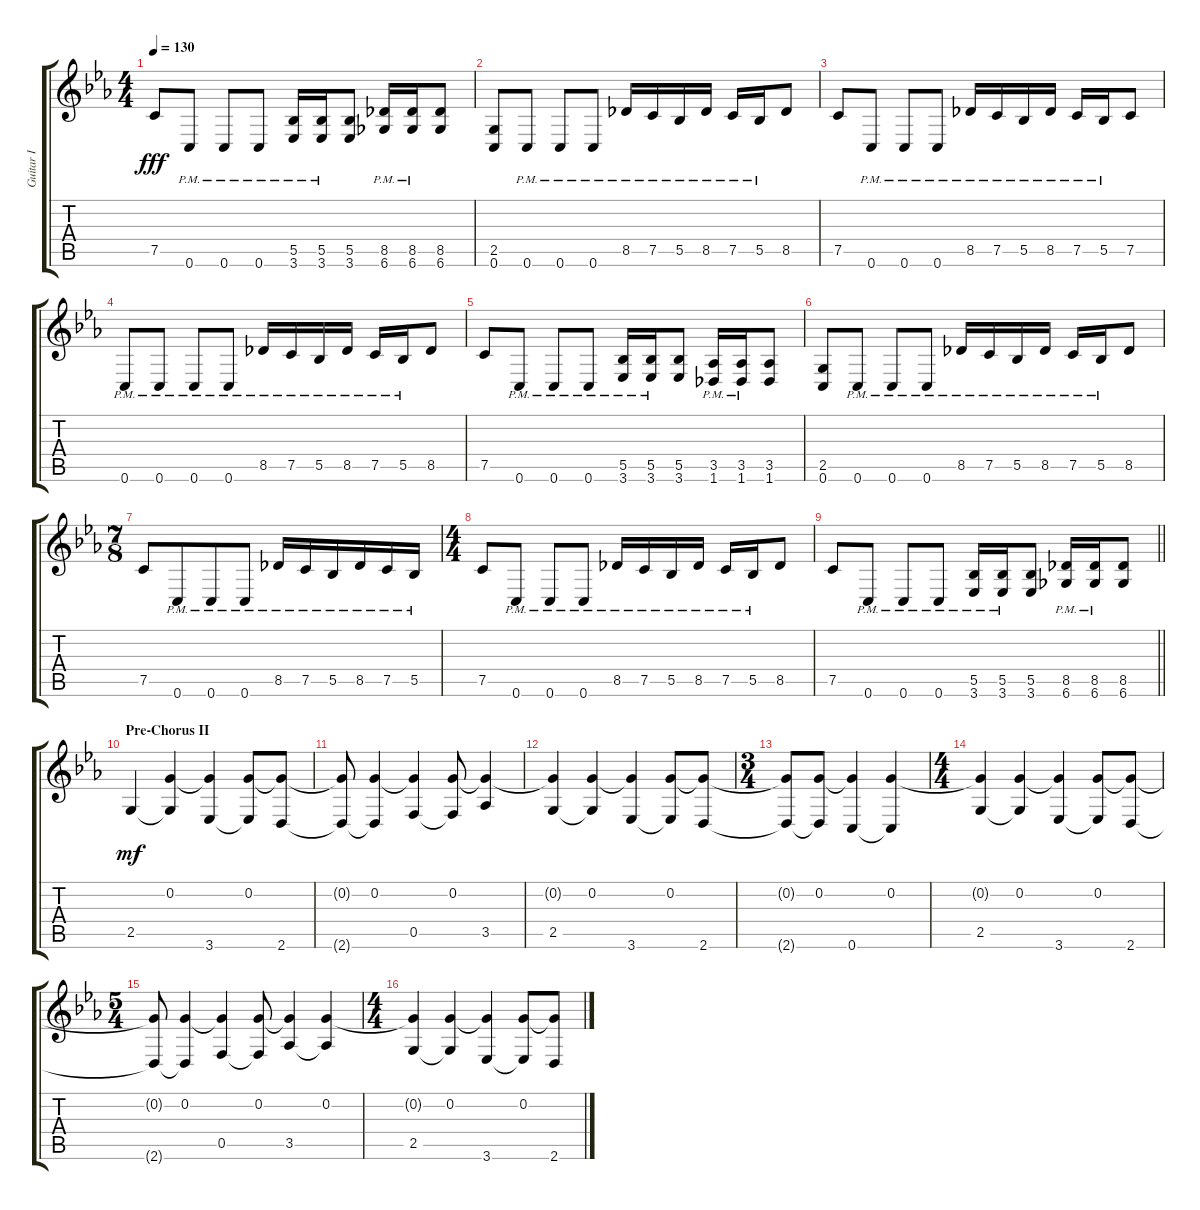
\track ("Guitar I" "Guitar I") {instrument distortionguitar}
\staff {score tabs}
\tuning (C4 G3 Eb3 Bb2 F2 C2) {hide}
\ts (4 4)
\tempo 130
\clef g2
\ks cminor
7.5.8{dy fff} 0.6{pm}.8 0.6{pm}.8 0.6{pm}.8 (5.5{pm} 3.6{pm}).16 (5.5{pm} 3.6{pm}).16 (5.5 3.6).8 (8.5{pm} 6.6{pm}).16 (8.5{pm} 6.6{pm}).16 (8.5 6.6).8 |
(2.5 0.6).8 0.6{pm}.8 0.6{pm}.8 0.6{pm}.8 8.5{pm}.16 7.5{pm}.16 5.5{pm}.16 8.5{pm}.16 7.5{pm}.16 5.5{pm}.16 8.5.8 |
7.5.8 0.6{pm}.8 0.6{pm}.8 0.6{pm}.8 8.5{pm}.16 7.5{pm}.16 5.5{pm}.16 8.5{pm}.16 7.5{pm}.16 5.5{pm}.16 7.5.8 |
0.6{pm}.8 0.6{pm}.8 0.6{pm}.8 0.6{pm}.8 8.5{pm}.16 7.5{pm}.16 5.5{pm}.16 8.5{pm}.16 7.5{pm}.16 5.5{pm}.16 8.5.8 |
7.5.8 0.6{pm}.8 0.6{pm}.8 0.6{pm}.8 (5.5{pm} 3.6{pm}).16 (5.5{pm} 3.6{pm}).16 (5.5 3.6).8 (3.5{pm} 1.6{pm}).16 (3.5{pm} 1.6{pm}).16 (3.5 1.6).8 |
(2.5 0.6).8 0.6{pm}.8 0.6{pm}.8 0.6{pm}.8 8.5{pm}.16 7.5{pm}.16 5.5{pm}.16 8.5{pm}.16 7.5{pm}.16 5.5{pm}.16 8.5.8 |
\ts (7 8)
7.5.8 0.6{pm}.8 0.6{pm}.8 0.6{pm}.8 8.5{pm}.16 7.5{pm}.16 5.5{pm}.16 8.5{pm}.16 7.5{pm}.16 5.5{pm}.16 |
\ts (4 4)
7.5.8 0.6{pm}.8 0.6{pm}.8 0.6{pm}.8 8.5{pm}.16 7.5{pm}.16 5.5{pm}.16 8.5{pm}.16 7.5{pm}.16 5.5{pm}.16 8.5.8 |
\barLineRight lightlight
7.5.8 0.6{pm}.8 0.6{pm}.8 0.6{pm}.8 (5.5{pm} 3.6{pm}).16 (5.5{pm} 3.6{pm}).16 (5.5 3.6).8 (8.5{pm} 6.6{pm}).16 (8.5{pm} 6.6{pm}).16 (8.5 6.6).8 |
\section ("" "Pre-Chorus II")
2.5.4{dy mf volume 13 balance 8 instrument electricguitarjazz} (0.2 2.5{t}).4 (0.2{t} 3.6).4 (0.2 3.6{t}).8 (0.2{t} 2.6).8 |
(0.2{t} 2.6{t}).8 (0.2 2.6{t}).4 (0.2{t} 0.5).4 (0.2 0.5{t}).8 (0.2{t} 3.5).4 |
(0.2{t} 2.5).4 (0.2 2.5{t}).4 (0.2{t} 3.6).4 (0.2 3.6{t}).8 (0.2{t} 2.6).8 |
\ts (3 4)
(0.2{t} 2.6{t}).8 (0.2 2.6{t}).8 (0.2{t} 0.6).4 (0.2 0.6{t}).4 |
\ts (4 4)
(0.2{t} 2.5).4 (0.2 2.5{t}).4 (0.2{t} 3.6).4 (0.2 3.6{t}).8 (0.2{t} 2.6).8 |
\ts (5 4)
(0.2{t} 2.6{t}).8 (0.2 2.6{t}).4 (0.2{t} 0.5).4 (0.2 0.5{t}).8 (0.2{t} 3.5).4 (0.2 3.5{t}).4 |
\ts (4 4)
(0.2{t} 2.5).4 (0.2 2.5{t}).4 (0.2{t} 3.6).4 (0.2 3.6{t}).8 (0.2{t} 2.6).8
